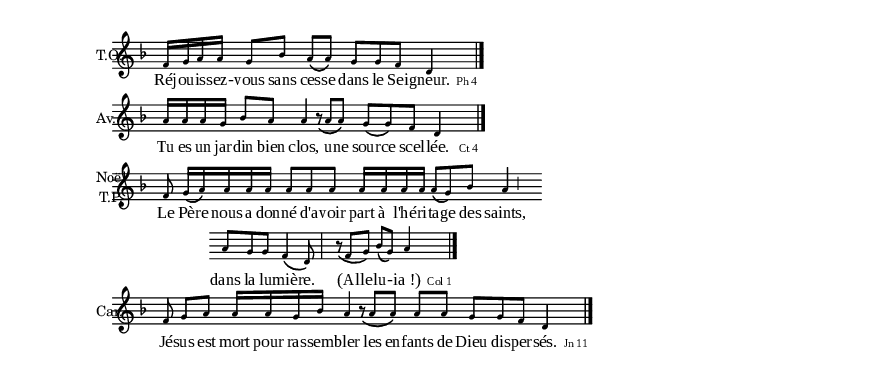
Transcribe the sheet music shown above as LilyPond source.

\version "2.10.0"
 \include "definitions.ly"
%\markup {AT 36 }


\relative a' { 
	\new Staff {
		\cadenzaOn
		\key f \major
		\set Staff.instrumentName = \markup{ \center-align { T.O. } }
		
f16[ g a a] g8[ bes] a[\( a\)] 
\times 2/3 { g[ g f] }
 d4 
		\endBar
	}

	\addlyrics {
		Réj -- ou -- is -- sez- -- vous sans ces -- se dans le Sei -- gneur.
 		\markup { \citation #"Ph 4" } }
	
	
}
\relative a' { 
	\new Staff {
		\cadenzaOn
		\key f \major
		\set Staff.instrumentName = \markup{ \center-align { Av. } }
		
a16[ a a g] bes8[ a] a4 
\pespace
\times 2/3 { r8_\( a[ a\)] } 
\times 2/3 { g[\( g\) f] }
 d4
		\endBar
	}

	\addlyrics {
		Tu es un jar -- din bien clos, u -- ne sour -- ce scel -- lée.
 		\markup { \citation #" Ct 4 " } }
	
	
}

\relative a' { 
	\new Staff {
		\cadenzaOn
		\key f \major
		\set Staff.instrumentName = \markup{ \center-align { Noël T.P. } }
		f8 \times 2/5 {g16[\( a\) a a a]} 
		\times 2/3 {a8[ a a]} a16[ a a a] 
		\times 2/3 { a8[\( g\) bes] } a4 \cesure\pespace \indentLine
		\times 2/3 {a8[ g g]} 
		\times 2/3 { f4\(  d8\) }
		\barre\pespace 
		\times 2/3 { r_\( f[ g\)] }
 		bes[\( g\)] a4
		\endBar
	}
	\addlyrics {
		Le Pè -- re nous a don -- né d'a -- voir part à  l'hé -- ri -- ta -- ge des saints, dans la lu -- miè -- re. "(Al" -- le -- lu -- - -- "ia !)"
 		\markup { \citation #"Col 1" } }
	
	
}



\relative a' { 
	\new Staff {
		\cadenzaOn
		\key f \major
		\set Staff.instrumentName = \markup{ \center-align { Car. } }
		
f8 g[ a] a16[ a g bes] a4\pespace  \times 2/3 { r8_\( a[ a\)] } a[ a] 
\times 2/3 { g[ g f] }
 d4

		
		
		\endBar
	}

	\addlyrics {
		Jé -- sus est mort pour ras -- sem -- bler les en -- fants de Dieu dis -- per -- sés. 
 		\markup { \citation #"Jn 11" } }
	
	
}

